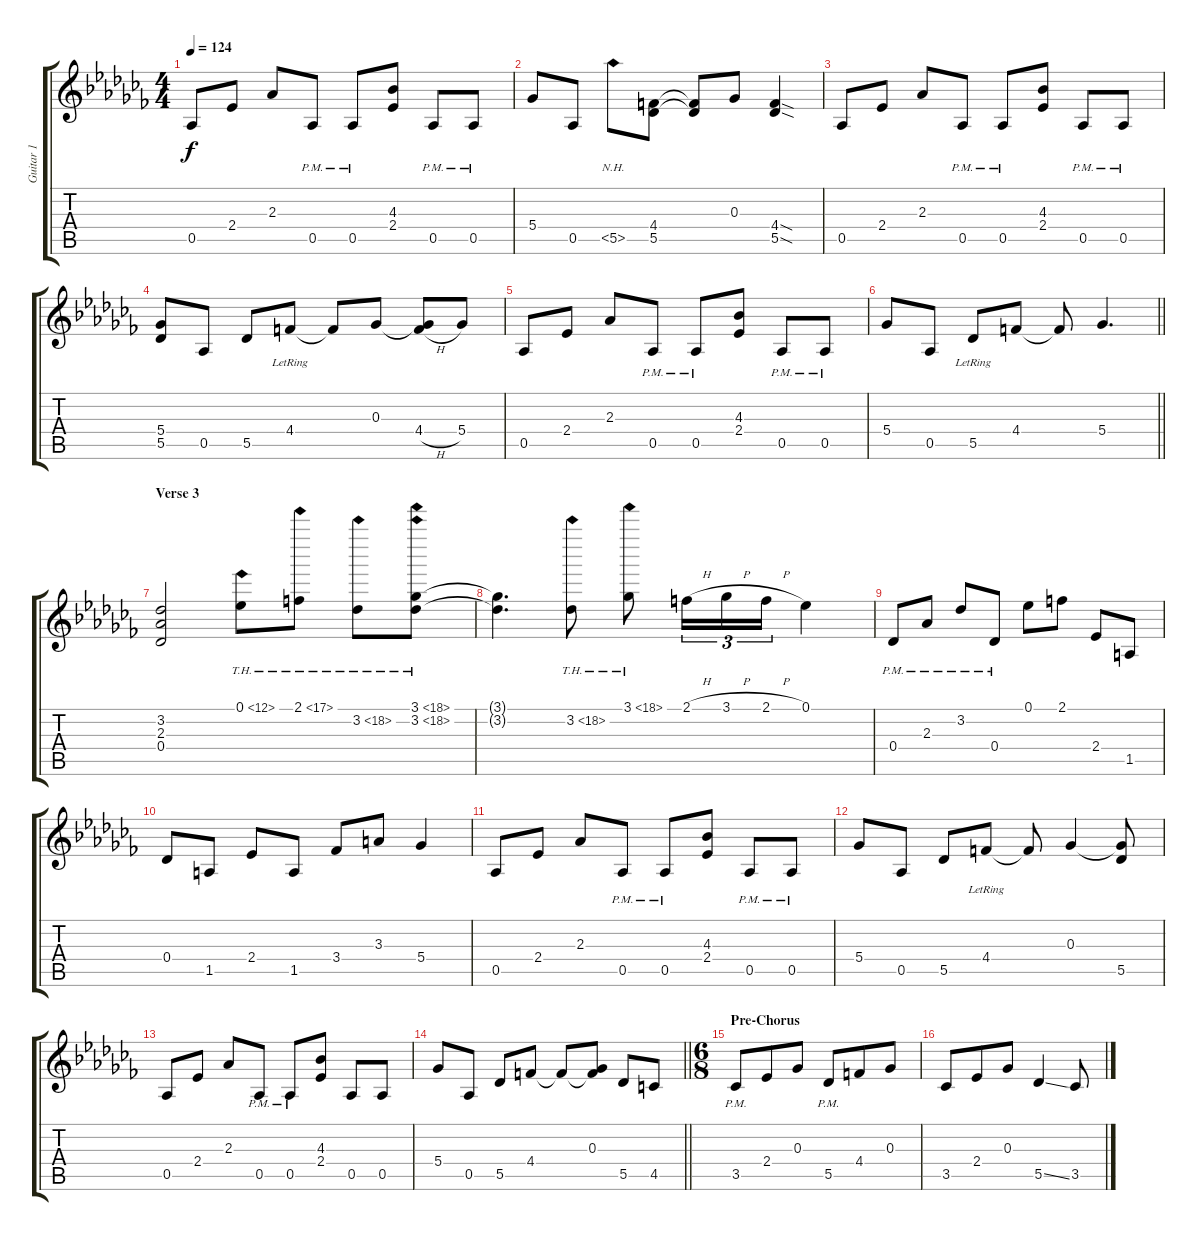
\track ("Guitar 1" "Guitar 1") {instrument distortionguitar}
\staff {score tabs}
\tuning (Eb4 Bb3 Gb3 Db3 Ab2 Db2) {hide}
\ts (4 4)
\tempo 124
\clef g2
\ks cb
0.5.8{dy f} 2.4.8 2.3.8 0.5{pm}.8 0.5{pm}.8 (4.3 2.4).8 0.5{pm}.8 0.5{pm}.8 |
5.4.8 0.5.8 5.5{nh}.8 (4.4 5.5).8 (4.4{t} 5.5{t}).8 0.3.8 (4.4{sod} 5.5{sod}).4 |
0.5.8 2.4.8 2.3.8 0.5{pm}.8 0.5{pm}.8 (4.3 2.4).8 0.5{pm}.8 0.5{pm}.8 |
(5.4 5.5).8 0.5.8 5.5.8 4.4{lr}.8 4.4{t}.8 0.3.8 (0.3{t} 4.4{h}).8 5.4.8 |
0.5.8 2.4.8 2.3.8 0.5{pm}.8 0.5{pm}.8 (4.3 2.4).8 0.5{pm}.8 0.5{pm}.8 |
\barLineRight lightlight
5.4.8 0.5.8 5.5{lr}.8 4.4.8 4.4{t}.8 5.4.4{d} |
\section ("" "Verse 3")
(3.2 2.3 0.4).2 0.1{th 12}.8 2.1{th 15}.8 3.2{th 15}.8 (3.1{th 15} 3.2{th 15}).8 |
(3.1{t} 3.2{t}).4{d} 3.2{th 15}.8 3.1{th 15}.8 2.1{h}.16{tu (3 2)} 3.1{h}.16{tu (3 2)} 2.1{h}.16{tu (3 2)} 0.1.4 |
0.4{pm}.8 2.3{pm}.8 3.2{pm}.8 0.4{pm}.8 0.1.8 2.1.8 2.4.8 1.5.8 |
0.4.8 1.5.8 2.4.8 1.5.8 3.4.8 3.3.8 5.4.4 |
0.5.8 2.4.8 2.3.8 0.5{pm}.8 0.5{pm}.8 (4.3 2.4).8 0.5{pm}.8 0.5{pm}.8 |
5.4.8 0.5.8 5.5.8 4.4{lr}.8 4.4{t}.8 0.3.4 (0.3{t} 5.5).8 |
0.5.8 2.4.8 2.3.8 0.5{pm}.8 0.5{pm}.8 (4.3 2.4).8 0.5.8 0.5.8 |
\barLineRight lightlight
5.4.8 0.5.8 5.5.8 4.4.8 4.4{t}.8 (0.3 4.4{t}).8 5.5.8 4.5.8 |
\ts (6 8)
\section ("" "Pre-Chorus")
3.5{pm}.8 2.4.8 0.3.8 5.5{pm}.8 4.4.8 0.3.8 |
3.5.8 2.4.8 0.3.8 5.5{ss}.4 3.5.8
